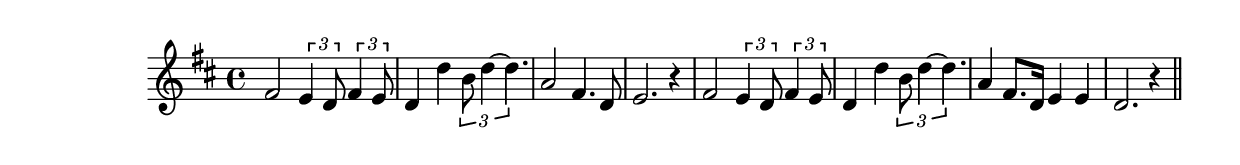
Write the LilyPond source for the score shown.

\version "2.19.49"
%{\header {
  title = "Old Folks at Home"
  composer = "Stephen Foster"
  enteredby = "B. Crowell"
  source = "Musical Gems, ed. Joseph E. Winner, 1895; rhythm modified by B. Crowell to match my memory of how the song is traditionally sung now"
}%}
\score{{\key d \major
\time 4/4
%{\tempo 4=108
%}\relative fis' {
  fis2 \tuplet 3/2 {e4 d8} \tuplet 3/2 {fis4 e8} |  d4 d' \tuplet 3/2 {b8 d4~ d4.} | a2 fis4. d8 | e2. r4 |
  fis2 \tuplet 3/2 {e4 d8} \tuplet 3/2 {fis4 e8} |  d4 d' \tuplet 3/2 {b8 d4~ d4.} | a4 fis8. d16 e4 e | d2. r4
  \bar "||"
}
}}